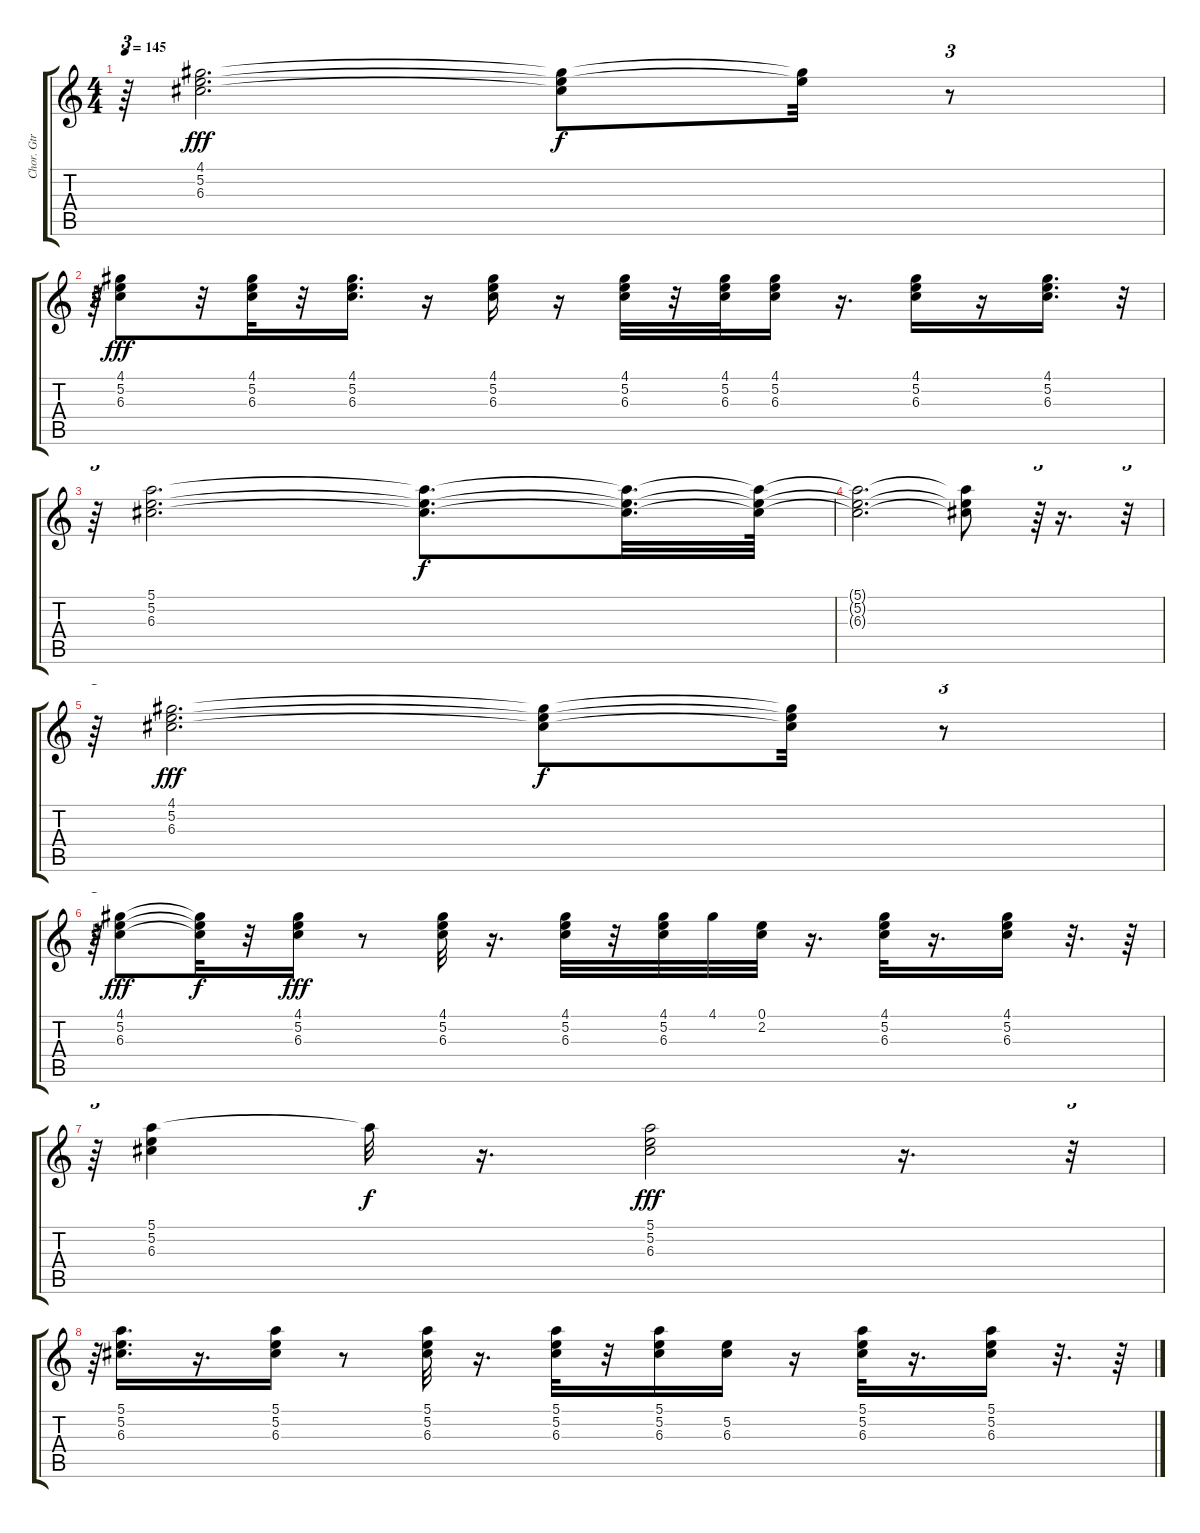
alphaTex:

\track ("Chor. Gtr" "Chor. Gtr") {instrument electricguitarclean}
\staff {score tabs}
\tuning (E4 B3 G3 D3 A2 E2) {hide}
\ts (4 4)
\tempo 145
\clef g2
\ks c
r.64{tu (3 2) dy f} (4.1 5.2 6.3).2{d dy fff} (4.1{t} 5.2{t} 6.3{t}).8{dy f} (4.1{t} 5.2{t}).32 r.8{tu (3 2)} |
r.64{tu (3 2)} (4.1 5.2 6.3).8{dy fff} r.32 (4.1 5.2 6.3).32 r.32 (4.1 5.2 6.3).16{d} r.16 (4.1 5.2 6.3).16 r.16 (4.1 5.2 6.3).32 r.32 (4.1 5.2 6.3).32 (4.1 5.2 6.3).16 r.16{d} (4.1 5.2 6.3).16 r.16 (4.1 5.2 6.3).16{d} r.32{tu (3 2)} |
r.64{tu (3 2)} (5.1 5.2 6.3).2{d} (5.1{t} 5.2{t} 6.3{t}).8{d dy f} (5.1{t} 5.2{t} 6.3{t}).32{d} (5.1{t} 5.2{t} 6.3{t}).64 |
(5.1{t} 5.2{t} 6.3{t}).2{d} (5.1{t} 5.2{t} 6.3{t}).8 r.64{tu (3 2)} r.16{d} r.32{tu (3 2)} |
r.64{tu (3 2)} (4.1 5.2 6.3).2{d dy fff} (4.1{t} 5.2{t} 6.3{t}).8{dy f} (4.1{t} 5.2{t} 6.3{t}).32 r.8{tu (3 2)} |
r.64{tu (3 2)} (4.1 5.2 6.3).8{dy fff} (4.1{t} 5.2{t} 6.3{t}).32{dy f} r.32 (4.1 5.2 6.3).16{dy fff} r.8 (4.1 5.2 6.3).32 r.16{d} (4.1 5.2 6.3).32 r.32 (4.1 5.2 6.3).32 4.1.32 (0.1 2.2).32 r.16{d} (4.1 5.2 6.3).32 r.16{d} (4.1 5.2 6.3).16 r.32{d} r.64 |
r.64{tu (3 2)} (5.1 5.2 6.3).4 5.1{t}.32{dy f} r.16{d} (5.1 5.2 6.3).2{dy fff} r.16{d} r.32{tu (3 2)} |
r.64{tu (3 2)} (5.1 5.2 6.3).16{d} r.16{d} (5.1 5.2 6.3).16 r.8 (5.1 5.2 6.3).32 r.16{d} (5.1 5.2 6.3).32 r.32 (5.1 5.2 6.3).16 (5.2 6.3).16 r.16 (5.1 5.2 6.3).32 r.16{d} (5.1 5.2 6.3).16 r.32{d} r.64
